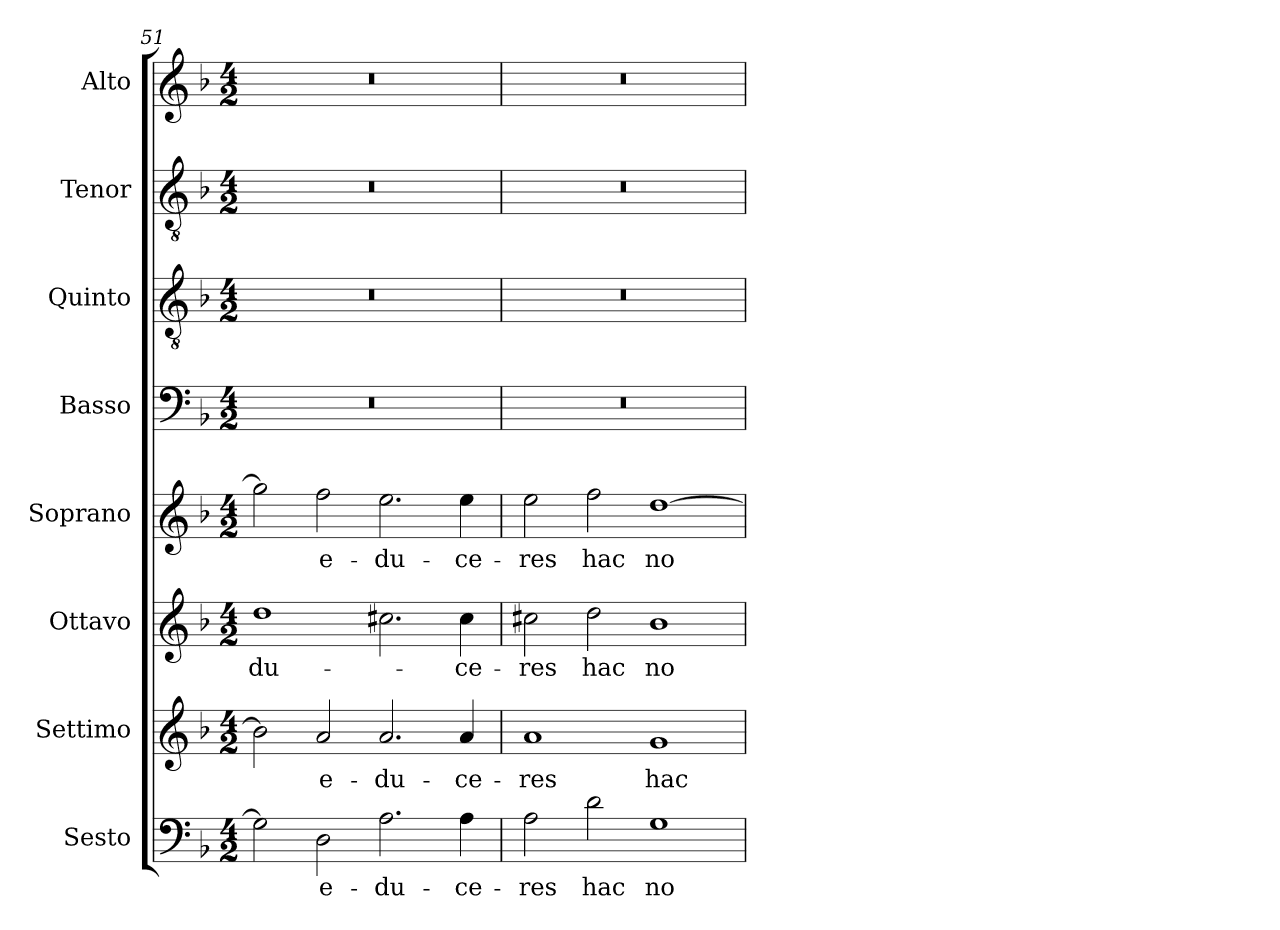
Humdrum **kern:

**kern	**text	**kern	**text	**kern	**text	**kern	**text	**kern	**kern	**kern	**kern
*part8	*part8	*part7	*part7	*part6	*part6	*part5	*part5	*part4	*part3	*part2	*part1
*staff8	*staff8	*staff7	*staff7	*staff6	*staff6	*staff5	*staff5	*staff4	*staff3	*staff2	*staff1
*I"Sesto	*	*I"Settimo	*	*I"Ottavo	*	*I"Soprano	*	*I"Basso	*I"Quinto	*I"Tenor	*I"Alto
*I'Ss.	*	*I'St.	*	*I'Ot.	*	*I'S.	*	*I'B.	*I'Q.	*I'T.	*I'A.
*clefF4	*	*clefG2	*	*clefG2	*	*clefG2	*	*clefF4	*clefGv2	*clefGv2	*clefG2
*	*	*	*	*	*	*	*	*	*ITrd7c12	*ITrd7c12	*
*k[b-]	*	*k[b-]	*	*k[b-]	*	*k[b-]	*	*k[b-]	*k[b-]	*k[b-]	*k[b-]
*F:	*	*F:	*	*F:	*	*F:	*	*F:	*F:	*F:	*F:
*M4/2	*	*M4/2	*	*M4/2	*	*M4/2	*	*M4/2	*M4/2	*M4/2	*M4/2
=51	=51	=51	=51	=51	=51	=51	=51	=51	=51	=51	=51
!	!	!	!	!	!LO:LY:b:color=#000000	!	!	!LO:N:vis=1	!LO:N:vis=1	!LO:N:vis=1	!LO:N:vis=1
2Gi\]	.	2b-i\]	.	1ddi	-du-	2ggi\]	.	0r	0r	0r	0r
!	!LO:LY:b:color=#000000	!	!	!	!	!	!	!	!	!	!
!	!	!	!LO:LY:b:color=#000000	!	!	!	!	!	!	!	!
!	!	!	!	!	!	!	!LO:LY:b:color=#000000	!	!	!	!
2Di\	e-	2ai/	e-	.	.	2ffi\	e-	.	.	.	.
!	!LO:LY:b:color=#000000	!	!	!	!	!	!	!	!	!	!
!	!	!	!LO:LY:b:color=#000000	!	!	!	!	!	!	!	!
!	!	!	!	!	!	!	!LO:LY:b:color=#000000	!	!	!	!
2.Ai\	-du-	2.ai/	-du-	2.cc#Xi\	.	2.eei\	-du-	.	.	.	.
!	!LO:LY:b:color=#000000	!	!	!	!	!	!	!	!	!	!
!	!	!	!LO:LY:b:color=#000000	!	!	!	!	!	!	!	!
!	!	!	!	!	!LO:LY:b:color=#000000	!	!	!	!	!	!
!	!	!	!	!	!	!	!LO:LY:b:color=#000000	!	!	!	!
4Ai\	-ce-	4ai/	-ce-	4cc#i\	-ce-	4eei\	-ce-	.	.	.	.
=52	=52	=52	=52	=52	=52	=52	=52	=52	=52	=52	=52
!	!LO:LY:b:color=#000000	!	!	!	!	!	!	!	!	!	!
!	!	!	!LO:LY:b:color=#000000	!	!	!	!	!	!	!	!
!	!	!	!	!	!LO:LY:b:color=#000000	!	!	!	!	!	!
!	!	!	!	!	!	!	!LO:LY:b:color=#000000	!LO:N:vis=1	!LO:N:vis=1	!LO:N:vis=1	!LO:N:vis=1
2Ai\	-res	1ai	-res	2cc#Xi\	-res	2eei\	-res	0r	0r	0r	0r
!	!LO:LY:b:color=#000000	!	!	!	!	!	!	!	!	!	!
!	!	!	!	!	!LO:LY:b:color=#000000	!	!	!	!	!	!
!	!	!	!	!	!	!	!LO:LY:b:color=#000000	!	!	!	!
2di\	hac	.	.	2ddi\	hac	2ffi\	hac	.	.	.	.
!	!LO:LY:b:color=#000000	!	!	!	!	!	!	!	!	!	!
!	!	!	!LO:LY:b:color=#000000	!	!	!	!	!	!	!	!
!	!	!	!	!	!LO:LY:b:color=#000000	!	!	!	!	!	!
!	!	!	!	!	!	!	!LO:LY:b:color=#000000	!	!	!	!
1Gi	no-	1gi	hac	1b-i	no-	[1ddi	no-	.	.	.	.
=	=	=	=	=	=	=	=	=	=	=	=
*-	*-	*-	*-	*-	*-	*-	*-	*-	*-	*-	*-
